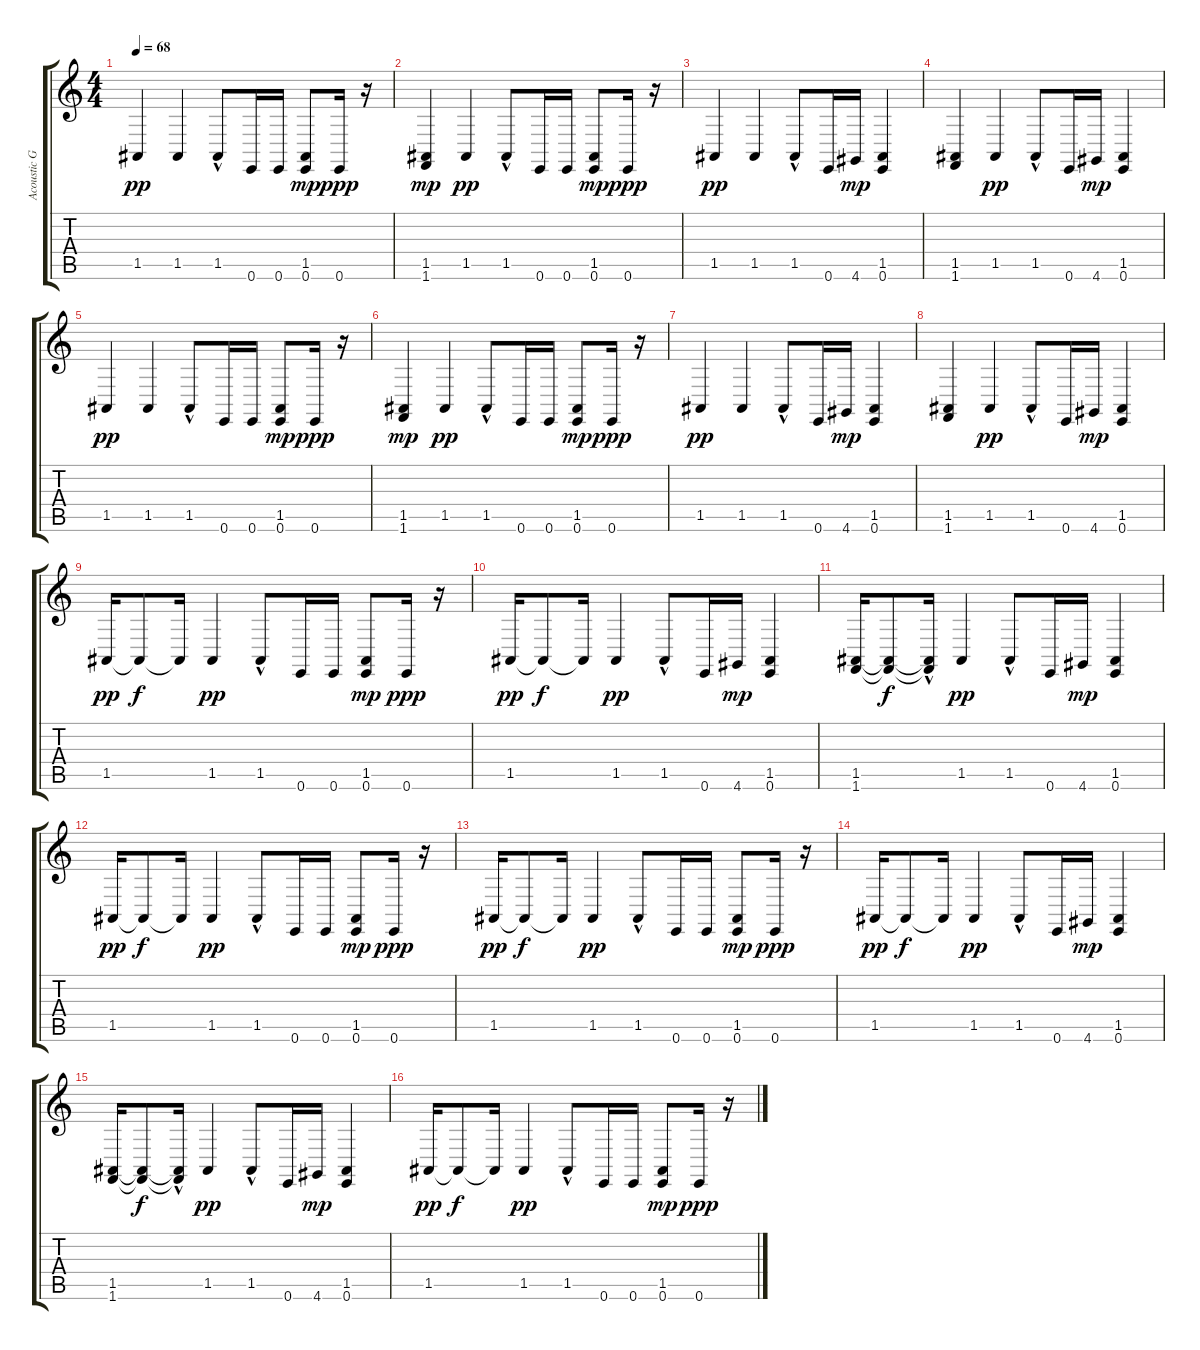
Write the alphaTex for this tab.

\track ("Acoustic Grand Piano" "Acoustic G") {instrument acousticgrandpiano}
\staff {score tabs}
\tuning (E4 B3 G3 D3 A2 E2) {hide}
\ts (4 4)
\tempo 68
\clef g2
\ks c
1.5.4{dy pp} 1.5.4 1.5{hac}.8 0.6.16 0.6.16 (1.5 0.6).8{dy mp} 0.6.16{dy ppp} r.16 |
(1.5 1.6).4{dy mp} 1.5.4{dy pp} 1.5{hac}.8 0.6.16 0.6.16 (1.5 0.6).8{dy mp} 0.6.16{dy ppp} r.16 |
1.5.4{dy pp} 1.5.4 1.5{hac}.8 0.6.16 4.6.16{dy mp} (1.5 0.6).4 |
(1.5 1.6).4 1.5.4{dy pp} 1.5{hac}.8 0.6.16 4.6.16{dy mp} (1.5 0.6).4 |
1.5.4{dy pp} 1.5.4 1.5{hac}.8 0.6.16 0.6.16 (1.5 0.6).8{dy mp} 0.6.16{dy ppp} r.16 |
(1.5 1.6).4{dy mp} 1.5.4{dy pp} 1.5{hac}.8 0.6.16 0.6.16 (1.5 0.6).8{dy mp} 0.6.16{dy ppp} r.16 |
1.5.4{dy pp} 1.5.4 1.5{hac}.8 0.6.16 4.6.16{dy mp} (1.5 0.6).4 |
(1.5 1.6).4 1.5.4{dy pp} 1.5{hac}.8 0.6.16 4.6.16{dy mp} (1.5 0.6).4 |
1.5.16{dy pp} 1.5{t}.8{dy f} 1.5{t}.16 1.5.4{dy pp} 1.5{hac}.8 0.6.16 0.6.16 (1.5 0.6).8{dy mp} 0.6.16{dy ppp} r.16 |
1.5.16{dy pp} 1.5{t}.8{dy f} 1.5{t}.16 1.5.4{dy pp} 1.5{hac}.8 0.6.16 4.6.16{dy mp} (1.5 0.6).4 |
(1.5 1.6).16 (1.5{t} 1.6{t}).8{dy f} (1.5{t} 1.6{hac t}).16 1.5.4{dy pp} 1.5{hac}.8 0.6.16 4.6.16{dy mp} (1.5 0.6).4 |
1.5.16{dy pp} 1.5{t}.8{dy f} 1.5{t}.16 1.5.4{dy pp} 1.5{hac}.8 0.6.16 0.6.16 (1.5 0.6).8{dy mp} 0.6.16{dy ppp} r.16 |
1.5.16{dy pp} 1.5{t}.8{dy f} 1.5{t}.16 1.5.4{dy pp} 1.5{hac}.8 0.6.16 0.6.16 (1.5 0.6).8{dy mp} 0.6.16{dy ppp} r.16 |
1.5.16{dy pp} 1.5{t}.8{dy f} 1.5{t}.16 1.5.4{dy pp} 1.5{hac}.8 0.6.16 4.6.16{dy mp} (1.5 0.6).4 |
(1.5 1.6).16 (1.5{t} 1.6{t}).8{dy f} (1.5{t} 1.6{hac t}).16 1.5.4{dy pp} 1.5{hac}.8 0.6.16 4.6.16{dy mp} (1.5 0.6).4 |
1.5.16{dy pp} 1.5{t}.8{dy f} 1.5{t}.16 1.5.4{dy pp} 1.5{hac}.8 0.6.16 0.6.16 (1.5 0.6).8{dy mp} 0.6.16{dy ppp} r.16
